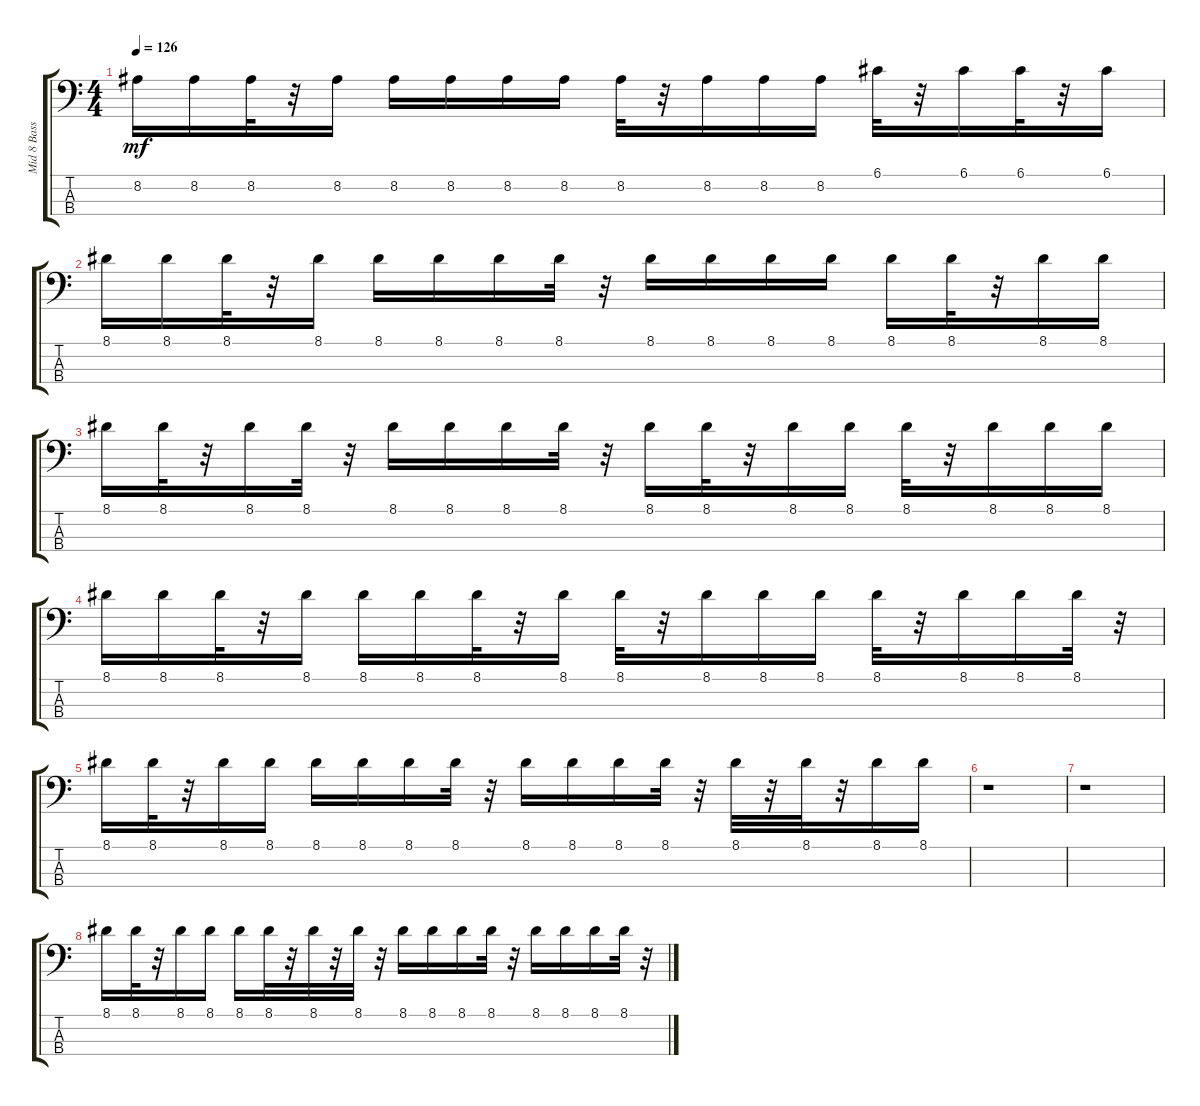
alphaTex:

\track ("Mid 8 Bass" "Mid 8 Bass") {instrument synthbass1}
\staff {score tabs}
\tuning (G2 D2 A1 E1) {hide}
\ts (4 4)
\tempo 126
\clef f4
\ks c
8.2.16{dy mf} 8.2.16 8.2.32 r.32 8.2.16 8.2.16 8.2.16 8.2.16 8.2.16 8.2.32 r.32 8.2.16 8.2.16 8.2.16 6.1.32 r.32 6.1.16 6.1.32 r.32 6.1.16 |
8.1.16 8.1.16 8.1.32 r.32 8.1.16 8.1.16 8.1.16 8.1.16 8.1.32 r.32 8.1.16 8.1.16 8.1.16 8.1.16 8.1.16 8.1.32 r.32 8.1.16 8.1.16 |
8.1.16 8.1.32 r.32 8.1.16 8.1.32 r.32 8.1.16 8.1.16 8.1.16 8.1.32 r.32 8.1.16 8.1.32 r.32 8.1.16 8.1.16 8.1.32 r.32 8.1.16 8.1.16 8.1.16 |
8.1.16 8.1.16 8.1.32 r.32 8.1.16 8.1.16 8.1.16 8.1.32 r.32 8.1.16 8.1.32 r.32 8.1.16 8.1.16 8.1.16 8.1.32 r.32 8.1.16 8.1.16 8.1.32 r.32 |
8.1.16 8.1.32 r.32 8.1.16 8.1.16 8.1.16 8.1.16 8.1.16 8.1.32 r.32 8.1.16 8.1.16 8.1.16 8.1.32 r.32 8.1.32 r.32 8.1.32 r.32 8.1.16 8.1.16 |
r.1 |
r.1 |
8.1.16 8.1.32 r.32 8.1.16 8.1.16 8.1.16 8.1.32 r.32 8.1.32 r.32 8.1.32 r.32 8.1.16 8.1.16 8.1.16 8.1.32 r.32 8.1.16 8.1.16 8.1.16 8.1.32 r.32
